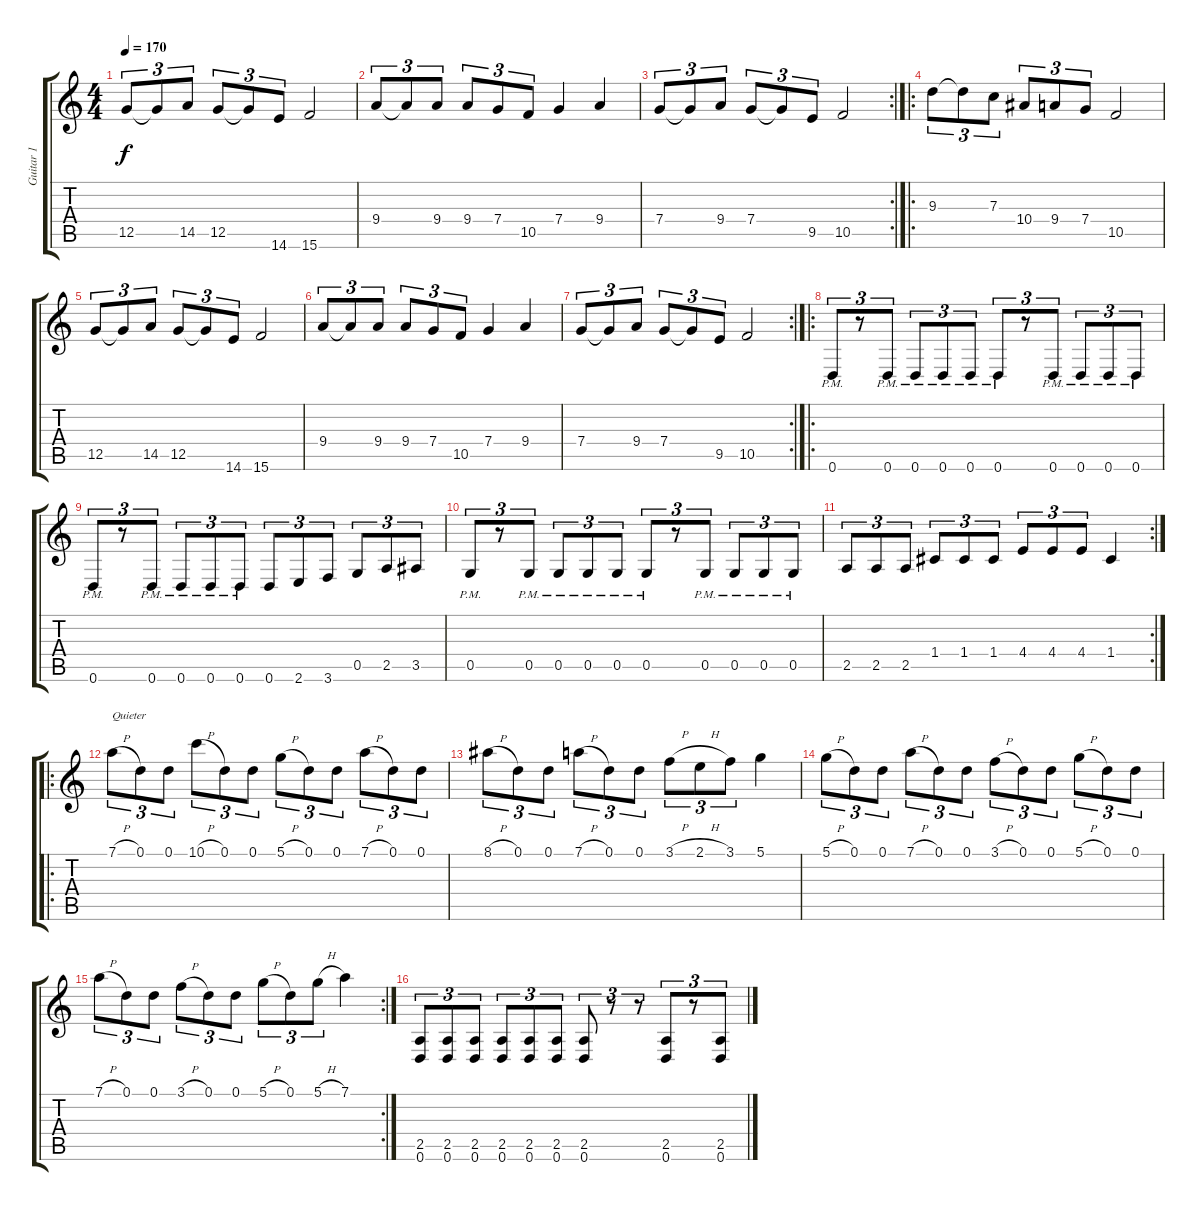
\track ("Guitar 1" "Guitar 1") {instrument distortionguitar}
\staff {score tabs}
\tuning (D4 A3 F3 C3 G2 D2) {hide}
\ts (4 4)
\tempo 170
\clef g2
\ks c
12.5.8{tu (3 2) dy f} 12.5{t}.8{tu (3 2)} 14.5.8{tu (3 2)} 12.5.8{tu (3 2)} 12.5{t}.8{tu (3 2)} 14.6.8{tu (3 2)} 15.6.2 |
9.4.8{tu (3 2)} 9.4{t}.8{tu (3 2)} 9.4.8{tu (3 2)} 9.4.8{tu (3 2)} 7.4.8{tu (3 2)} 10.5.8{tu (3 2)} 7.4.4 9.4.4 |
\rc 2
7.4.8{tu (3 2)} 7.4{t}.8{tu (3 2)} 9.4.8{tu (3 2)} 7.4.8{tu (3 2)} 7.4{t}.8{tu (3 2)} 9.5.8{tu (3 2)} 10.5.2 |
\ro
9.3.8{tu (3 2) volume 13} 9.3{t}.8{tu (3 2)} 7.3.8{tu (3 2)} 10.4.8{tu (3 2)} 9.4.8{tu (3 2)} 7.4.8{tu (3 2)} 10.5.2 |
12.5.8{tu (3 2)} 12.5{t}.8{tu (3 2)} 14.5.8{tu (3 2)} 12.5.8{tu (3 2)} 12.5{t}.8{tu (3 2)} 14.6.8{tu (3 2)} 15.6.2 |
9.4.8{tu (3 2)} 9.4{t}.8{tu (3 2)} 9.4.8{tu (3 2)} 9.4.8{tu (3 2)} 7.4.8{tu (3 2)} 10.5.8{tu (3 2)} 7.4.4 9.4.4 |
\rc 2
7.4.8{tu (3 2)} 7.4{t}.8{tu (3 2)} 9.4.8{tu (3 2)} 7.4.8{tu (3 2)} 7.4{t}.8{tu (3 2)} 9.5.8{tu (3 2)} 10.5.2 |
\ro
0.6{pm}.8{tu (3 2)} r.8{tu (3 2)} 0.6{pm}.8{tu (3 2)} 0.6{pm}.8{tu (3 2)} 0.6{pm}.8{tu (3 2)} 0.6{pm}.8{tu (3 2)} 0.6{pm}.8{tu (3 2)} r.8{tu (3 2)} 0.6{pm}.8{tu (3 2)} 0.6{pm}.8{tu (3 2)} 0.6{pm}.8{tu (3 2)} 0.6{pm}.8{tu (3 2)} |
0.6{pm}.8{tu (3 2)} r.8{tu (3 2)} 0.6{pm}.8{tu (3 2)} 0.6{pm}.8{tu (3 2)} 0.6{pm}.8{tu (3 2)} 0.6{pm}.8{tu (3 2)} 0.6.8{tu (3 2)} 2.6.8{tu (3 2)} 3.6.8{tu (3 2)} 0.5.8{tu (3 2)} 2.5.8{tu (3 2)} 3.5.8{tu (3 2)} |
0.5{pm}.8{tu (3 2)} r.8{tu (3 2)} 0.5{pm}.8{tu (3 2)} 0.5{pm}.8{tu (3 2)} 0.5{pm}.8{tu (3 2)} 0.5{pm}.8{tu (3 2)} 0.5{pm}.8{tu (3 2)} r.8{tu (3 2)} 0.5{pm}.8{tu (3 2)} 0.5{pm}.8{tu (3 2)} 0.5{pm}.8{tu (3 2)} 0.5{pm}.8{tu (3 2)} |
\rc 2
2.5.8{tu (3 2)} 2.5.8{tu (3 2)} 2.5.8{tu (3 2)} 1.4.8{tu (3 2)} 1.4.8{tu (3 2)} 1.4.8{tu (3 2)} 4.4.8{tu (3 2)} 4.4.8{tu (3 2)} 4.4.8{tu (3 2)} 1.4.4 |
\ro
7.1{h}.8{tu (3 2) txt "Quieter" volume 9} 0.1.8{tu (3 2)} 0.1.8{tu (3 2)} 10.1{h}.8{tu (3 2)} 0.1.8{tu (3 2)} 0.1.8{tu (3 2)} 5.1{h}.8{tu (3 2)} 0.1.8{tu (3 2)} 0.1.8{tu (3 2)} 7.1{h}.8{tu (3 2)} 0.1.8{tu (3 2)} 0.1.8{tu (3 2)} |
8.1{h}.8{tu (3 2)} 0.1.8{tu (3 2)} 0.1.8{tu (3 2)} 7.1{h}.8{tu (3 2)} 0.1.8{tu (3 2)} 0.1.8{tu (3 2)} 3.1{h}.8{tu (3 2)} 2.1{h}.8{tu (3 2)} 3.1.8{tu (3 2)} 5.1.4 |
5.1{h}.8{tu (3 2)} 0.1.8{tu (3 2)} 0.1.8{tu (3 2)} 7.1{h}.8{tu (3 2)} 0.1.8{tu (3 2)} 0.1.8{tu (3 2)} 3.1{h}.8{tu (3 2)} 0.1.8{tu (3 2)} 0.1.8{tu (3 2)} 5.1{h}.8{tu (3 2)} 0.1.8{tu (3 2)} 0.1.8{tu (3 2)} |
\rc 2
7.1{h}.8{tu (3 2)} 0.1.8{tu (3 2)} 0.1.8{tu (3 2)} 3.1{h}.8{tu (3 2)} 0.1.8{tu (3 2)} 0.1.8{tu (3 2)} 5.1{h}.8{tu (3 2)} 0.1.8{tu (3 2)} 5.1{h}.8{tu (3 2)} 7.1.4 |
(2.5 0.6).8{tu (3 2) volume 13} (2.5 0.6).8{tu (3 2)} (2.5 0.6).8{tu (3 2)} (2.5 0.6).8{tu (3 2)} (2.5 0.6).8{tu (3 2)} (2.5 0.6).8{tu (3 2)} (2.5 0.6).8{tu (3 2)} r.8{tu (3 2)} r.8{tu (3 2)} (2.5 0.6).8{tu (3 2)} r.8{tu (3 2)} (2.5 0.6).8{tu (3 2)}
